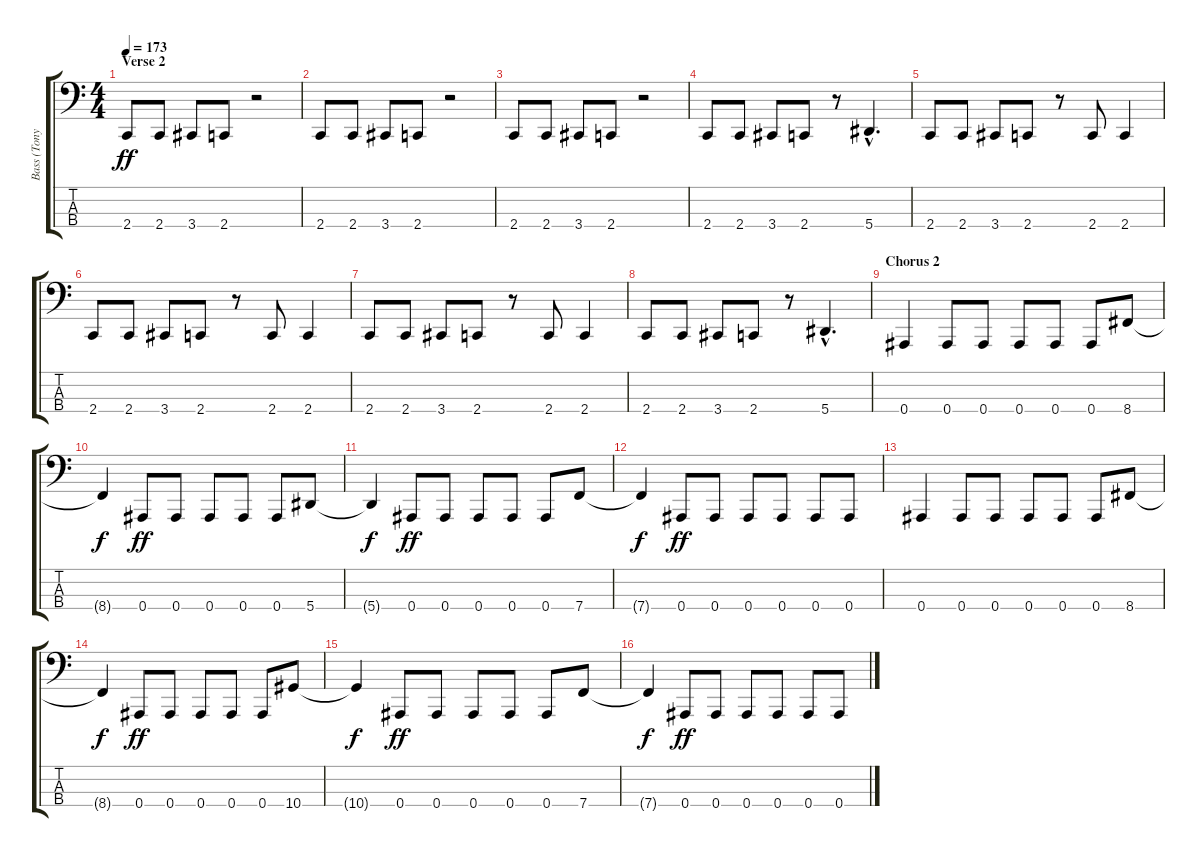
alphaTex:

\track ("Bass (Tony Campos)" "Bass (Tony") {instrument slapbass2}
\staff {score tabs}
\tuning (Eb2 Bb1 F1 Bb0) {hide}
\ts (4 4)
\section ("" "Verse 2")
\tempo 173
\clef f4
\ks c
2.4.8{dy ff} 2.4.8 3.4.8 2.4.8 r.2 |
2.4.8 2.4.8 3.4.8 2.4.8 r.2 |
2.4.8 2.4.8 3.4.8 2.4.8 r.2 |
2.4.8 2.4.8 3.4.8 2.4.8 r.8 5.4{hac}.4{d} |
2.4.8 2.4.8 3.4.8 2.4.8 r.8 2.4.8 2.4.4 |
2.4.8 2.4.8 3.4.8 2.4.8 r.8 2.4.8 2.4.4 |
2.4.8 2.4.8 3.4.8 2.4.8 r.8 2.4.8 2.4.4 |
2.4.8 2.4.8 3.4.8 2.4.8 r.8 5.4{hac}.4{d} |
\section ("" "Chorus 2")
0.4.4 0.4.8 0.4.8 0.4.8 0.4.8 0.4.8 8.4.8 |
8.4{t}.4{dy f} 0.4.8{dy ff} 0.4.8 0.4.8 0.4.8 0.4.8 5.4.8 |
5.4{t}.4{dy f} 0.4.8{dy ff} 0.4.8 0.4.8 0.4.8 0.4.8 7.4.8 |
7.4{t}.4{dy f} 0.4.8{dy ff} 0.4.8 0.4.8 0.4.8 0.4.8 0.4.8 |
0.4.4 0.4.8 0.4.8 0.4.8 0.4.8 0.4.8 8.4.8 |
8.4{t}.4{dy f} 0.4.8{dy ff} 0.4.8 0.4.8 0.4.8 0.4.8 10.4.8 |
10.4{t}.4{dy f} 0.4.8{dy ff} 0.4.8 0.4.8 0.4.8 0.4.8 7.4.8 |
7.4{t}.4{dy f} 0.4.8{dy ff} 0.4.8 0.4.8 0.4.8 0.4.8 0.4.8
